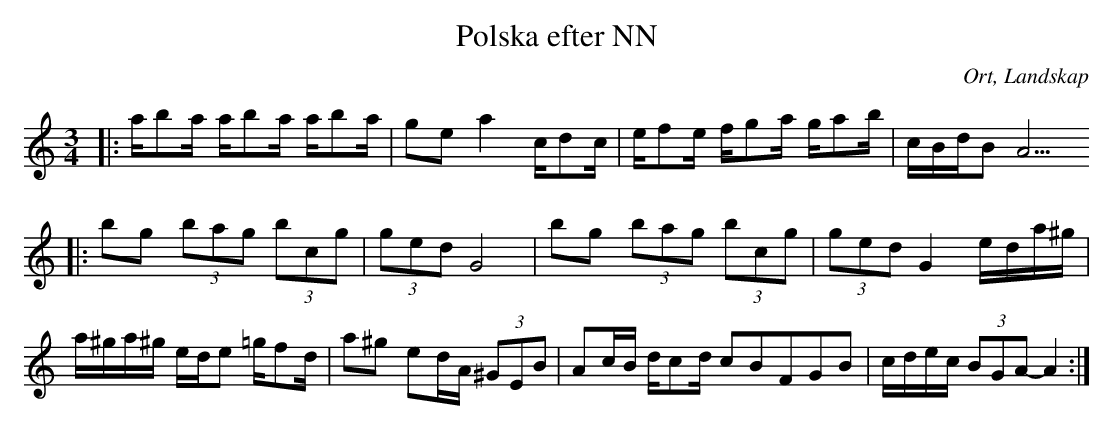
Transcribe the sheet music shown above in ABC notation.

X:1
T:Polska efter NN
O:Ort, Landskap
M:3/4
L:1/8
K:C
|: a/ba/ a/ba/ a/ba/ | ge a2 c/dc/|e/fe/ f/ga/ g/ab/ | c/B/d/B A9/2
|:bg (3bag (3bcg| (3ged G4 |bg (3bag (3bcg| (3ged G2 e/d/a/^g/| a/^g/a/^g/ e/d/e =g/fd/ |a^g ed/A/ (3^GEB| Ac/B/ d/cd/ c2/5B2/5F2/5G2/5B2/5|  c/d/e/c/ (3BGA-A2 :|
